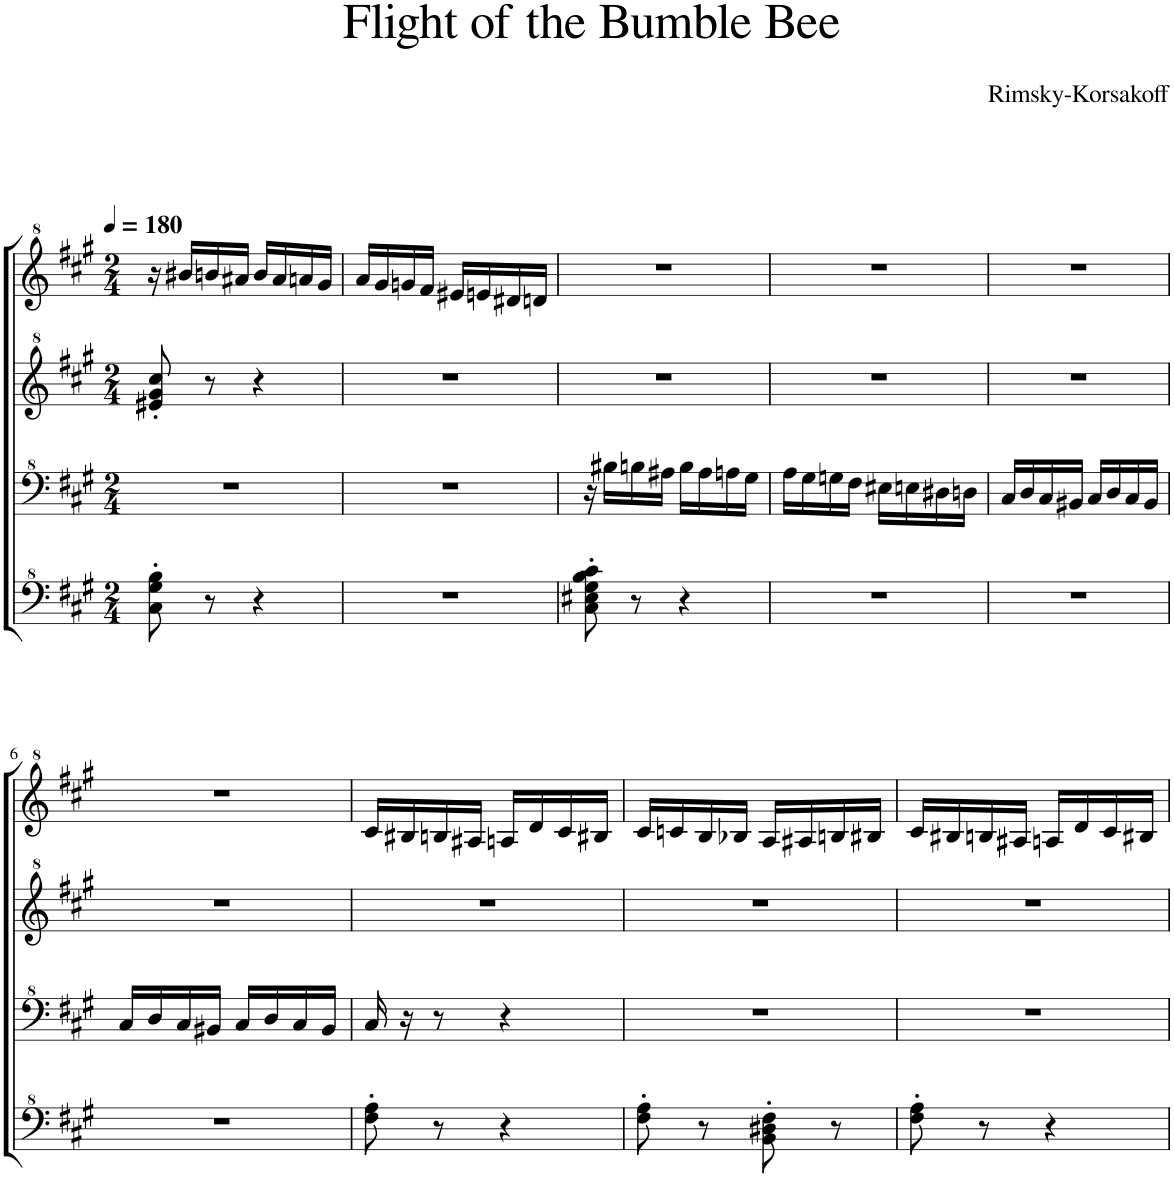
**kern	**kern	**kern	**kern
*part1	*part1	*part1	*part1
*staff4	*staff3	*staff2	*staff1
*I"Model III	*	*	*
*clefF^4	*clefF^4	*clefG^2	*clefG^2
*k[f#c#g#]	*k[f#c#g#]	*k[f#c#g#]	*k[f#c#g#]
*M2/4	*M2/4	*M2/4	*M2/4
*MM180	*MM180	*MM180	*MM180
=1	=1	=1	=1
8c#\' 8g#\' 8b\'	2r	8ee#X/' 8gg#/' 8ccc#/'	16r
.	.	.	16bb#X/LL
8r	.	8r	16bbn/
.	.	.	16aa#X/JJ
4r	.	4r	16bb/LL
.	.	.	16aa#/
.	.	.	16aan/
.	.	.	16gg#/JJ
=2	=2	=2	=2
2r	2r	2r	16aa/LL
.	.	.	16gg#/
.	.	.	16ggn/
.	.	.	16ff#/JJ
.	.	.	16ee#X/LL
.	.	.	16een/
.	.	.	16dd#X/
.	.	.	16ddn/JJ
=3	=3	=3	=3
8c#\' 8e#X\' 8g#\' 8b\' 8cc#\'	16r	2r	2r
.	16b#X\LL	.	.
8r	16bn\	.	.
.	16a#X\JJ	.	.
4r	16b\LL	.	.
.	16a#\	.	.
.	16an\	.	.
.	16g#\JJ	.	.
=4	=4	=4	=4
2r	16a\LL	2r	2r
.	16g#\	.	.
.	16gn\	.	.
.	16f#\JJ	.	.
.	16e#X\LL	.	.
.	16en\	.	.
.	16d#X\	.	.
.	16dn\JJ	.	.
=5	=5	=5	=5
2r	16c#/LL	2r	2r
.	16d/	.	.
.	16c#/	.	.
.	16B#X/JJ	.	.
.	16c#/LL	.	.
.	16d/	.	.
.	16c#/	.	.
.	16B#/JJ	.	.
!!LO:LB:g=z
=6	=6	=6	=6
2r	16c#/LL	2r	2r
.	16d/	.	.
.	16c#/	.	.
.	16B#X/JJ	.	.
.	16c#/LL	.	.
.	16d/	.	.
.	16c#/	.	.
.	16B#/JJ	.	.
=7	=7	=7	=7
8f#\' 8a\'	16c#/	2r	16cc#/LL
.	16r	.	16b#X/
8r	8r	.	16bn/
.	.	.	16a#X/JJ
4r	4r	.	16an/LL
.	.	.	16dd/
.	.	.	16cc#/
.	.	.	16b#X/JJ
=8	=8	=8	=8
8f#\' 8a\'	2r	2r	16cc#/LL
.	.	.	16ccn/
8r	.	.	16b/
.	.	.	16b-X/JJ
8B\' 8d#X\' 8f#\'	.	.	16a/LL
.	.	.	16a#X/
8r	.	.	16bn/
.	.	.	16b#X/JJ
=9	=9	=9	=9
8f#\' 8a\'	2r	2r	16cc#/LL
.	.	.	16b#X/
8r	.	.	16bn/
.	.	.	16a#X/JJ
4r	.	.	16an/LL
.	.	.	16dd/
.	.	.	16cc#/
.	.	.	16b#X/JJ
=	=	=	=
*-	*-	*-	*-
